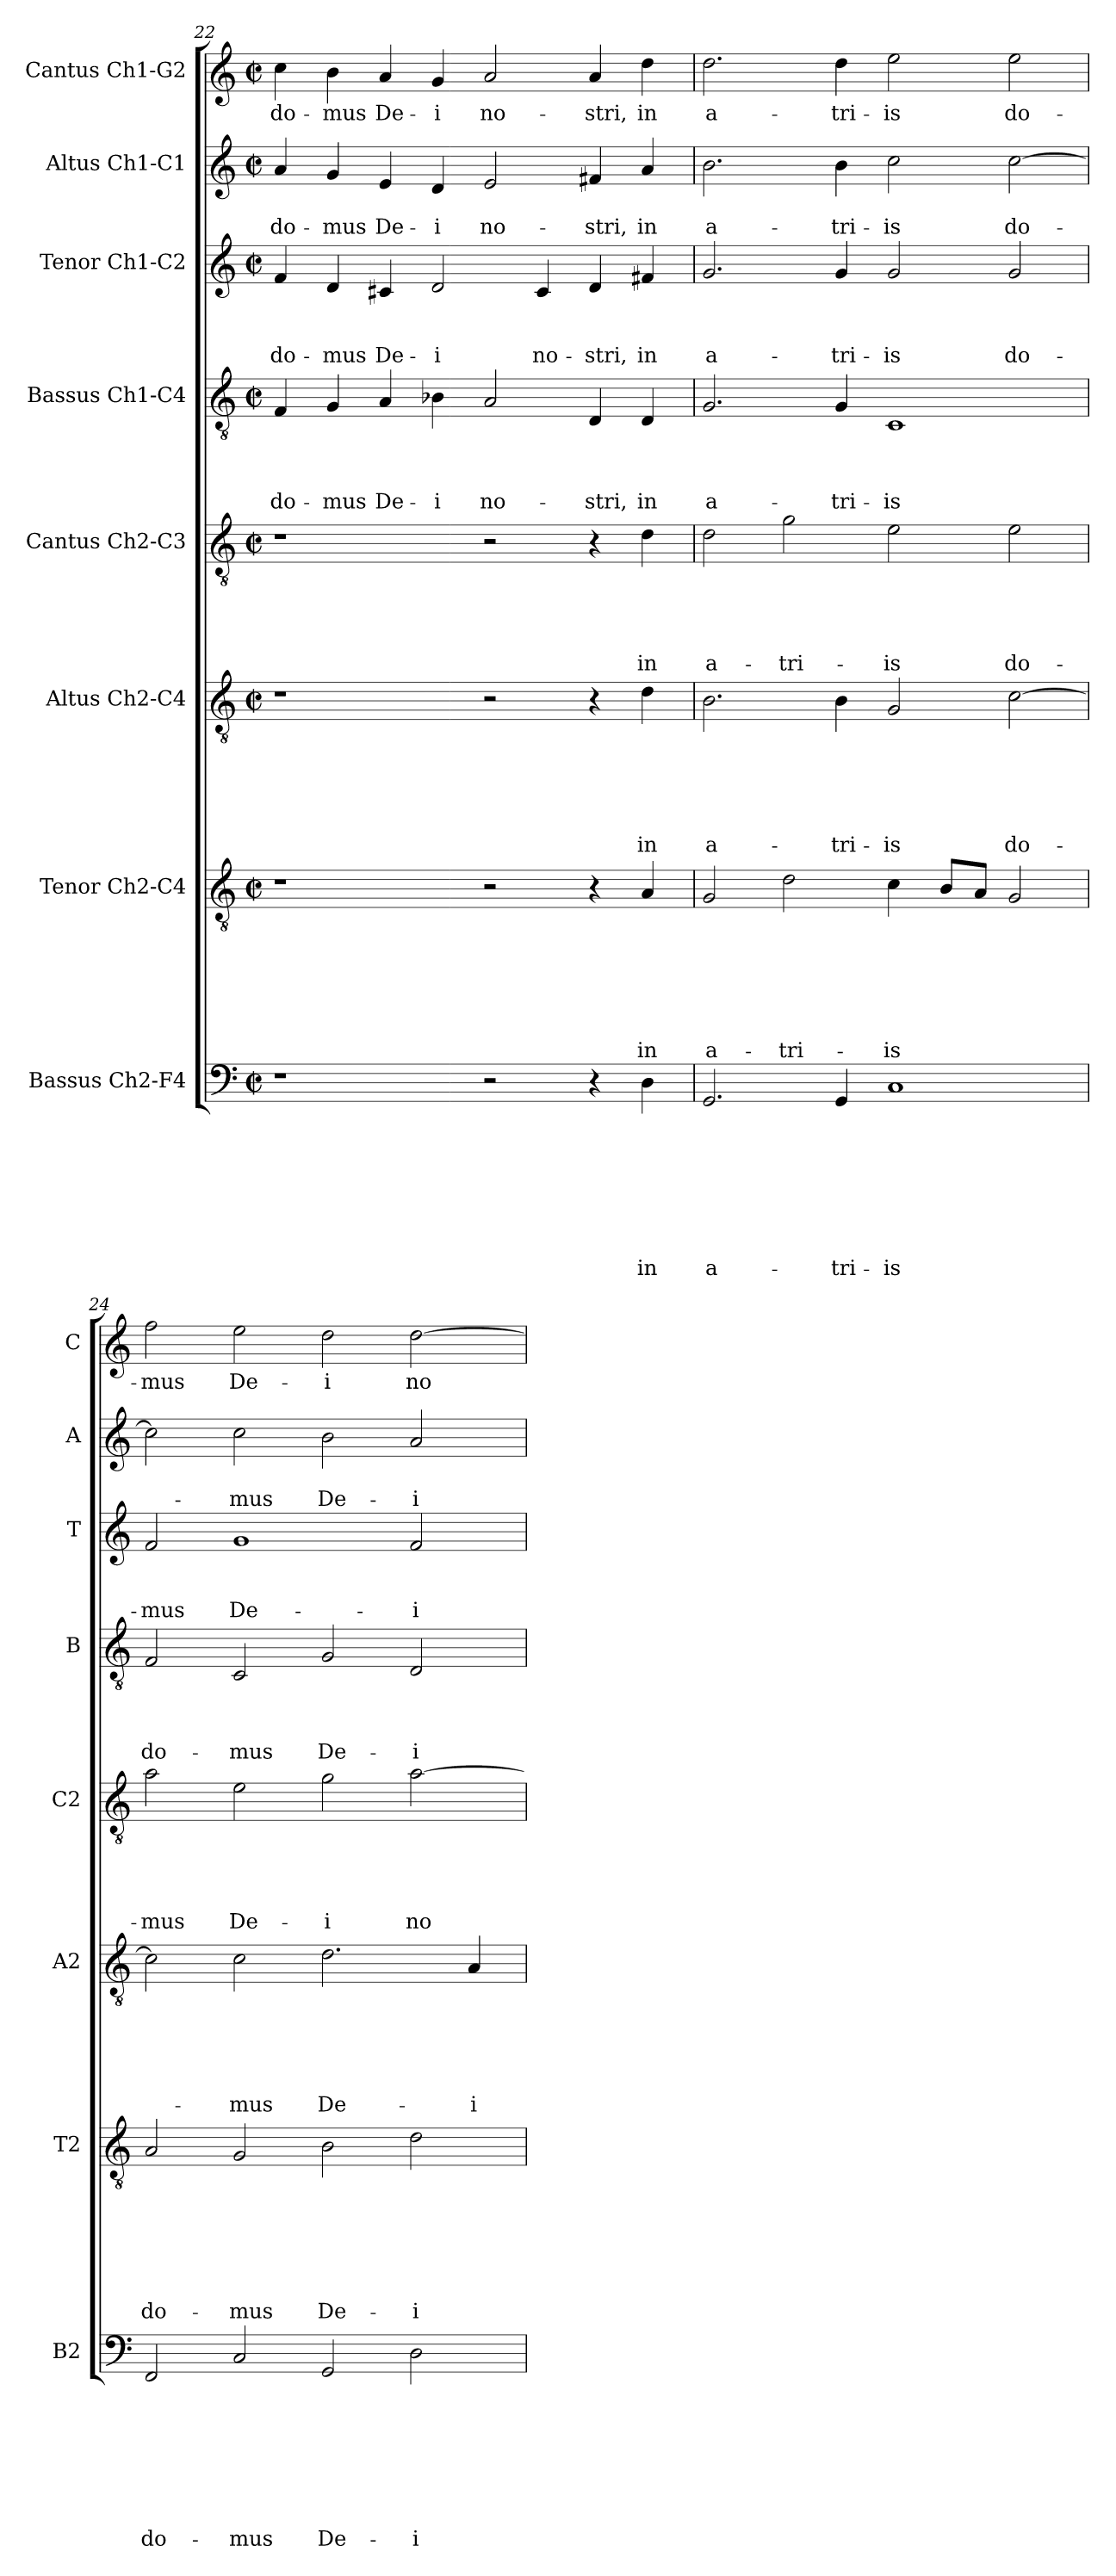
**kern	**text	**text	**text	**text	**text	**text	**text	**text	**kern	**text	**text	**text	**text	**text	**text	**text	**kern	**text	**text	**text	**text	**text	**text	**kern	**text	**text	**text	**text	**text	**kern	**text	**text	**text	**text	**kern	**text	**text	**text	**kern	**text	**text	**kern	**text
*part8	*part8	*part8	*part8	*part8	*part8	*part8	*part8	*part8	*part7	*part7	*part7	*part7	*part7	*part7	*part7	*part7	*part6	*part6	*part6	*part6	*part6	*part6	*part6	*part5	*part5	*part5	*part5	*part5	*part5	*part4	*part4	*part4	*part4	*part4	*part3	*part3	*part3	*part3	*part2	*part2	*part2	*part1	*part1
*staff8	*staff8	*staff8	*staff8	*staff8	*staff8	*staff8	*staff8	*staff8	*staff7	*staff7	*staff7	*staff7	*staff7	*staff7	*staff7	*staff7	*staff6	*staff6	*staff6	*staff6	*staff6	*staff6	*staff6	*staff5	*staff5	*staff5	*staff5	*staff5	*staff5	*staff4	*staff4	*staff4	*staff4	*staff4	*staff3	*staff3	*staff3	*staff3	*staff2	*staff2	*staff2	*staff1	*staff1
*I"Bassus Ch2-F4	*	*	*	*	*	*	*	*	*I"Tenor Ch2-C4	*	*	*	*	*	*	*	*I"Altus Ch2-C4	*	*	*	*	*	*	*I"Cantus Ch2-C3	*	*	*	*	*	*I"Bassus Ch1-C4	*	*	*	*	*I"Tenor Ch1-C2	*	*	*	*I"Altus Ch1-C1	*	*	*I"Cantus Ch1-G2	*
*I'B2	*	*	*	*	*	*	*	*	*I'T2	*	*	*	*	*	*	*	*I'A2	*	*	*	*	*	*	*I'C2	*	*	*	*	*	*I'B	*	*	*	*	*I'T	*	*	*	*I'A	*	*	*I'C	*
*clefF4	*	*	*	*	*	*	*	*	*clefGv2	*	*	*	*	*	*	*	*clefGv2	*	*	*	*	*	*	*clefGv2	*	*	*	*	*	*clefGv2	*	*	*	*	*clefG2	*	*	*	*clefG2	*	*	*clefG2	*
*k[]	*	*	*	*	*	*	*	*	*k[]	*	*	*	*	*	*	*	*k[]	*	*	*	*	*	*	*k[]	*	*	*	*	*	*k[]	*	*	*	*	*k[]	*	*	*	*k[]	*	*	*k[]	*
*C:	*	*	*	*	*	*	*	*	*C:	*	*	*	*	*	*	*	*C:	*	*	*	*	*	*	*C:	*	*	*	*	*	*C:	*	*	*	*	*C:	*	*	*	*C:	*	*	*C:	*
*M2/2	*	*	*	*	*	*	*	*	*M2/2	*	*	*	*	*	*	*	*M2/2	*	*	*	*	*	*	*M2/2	*	*	*	*	*	*M2/2	*	*	*	*	*M2/2	*	*	*	*M2/2	*	*	*M2/2	*
*met(c|)	*	*	*	*	*	*	*	*	*met(c|)	*	*	*	*	*	*	*	*met(c|)	*	*	*	*	*	*	*met(c|)	*	*	*	*	*	*met(c|)	*	*	*	*	*met(c|)	*	*	*	*met(c|)	*	*	*met(c|)	*
=22	=22	=22	=22	=22	=22	=22	=22	=22	=22	=22	=22	=22	=22	=22	=22	=22	=22	=22	=22	=22	=22	=22	=22	=22	=22	=22	=22	=22	=22	=22	=22	=22	=22	=22	=22	=22	=22	=22	=22	=22	=22	=22	=22
!	!	!	!	!	!	!	!	!	!	!	!	!	!	!	!	!	!	!	!	!	!	!	!	!	!	!	!	!	!	!	!	!	!	!LO:LY:b	!	!	!	!LO:LY:b	!	!	!LO:LY:b	!	!LO:LY:b
1r	.	.	.	.	.	.	.	.	1r	.	.	.	.	.	.	.	1r	.	.	.	.	.	.	1r	.	.	.	.	.	4F/	.	.	.	do-	4f/	.	.	do-	4a/	.	do-	4cc\	do-
!	!	!	!	!	!	!	!	!	!	!	!	!	!	!	!	!	!	!	!	!	!	!	!	!	!	!	!	!	!	!	!	!	!	!LO:LY:b	!	!	!	!LO:LY:b	!	!	!LO:LY:b	!	!LO:LY:b
.	.	.	.	.	.	.	.	.	.	.	.	.	.	.	.	.	.	.	.	.	.	.	.	.	.	.	.	.	.	4G/	.	.	.	-mus	4d/	.	.	-mus	4g/	.	-mus	4b\	-mus
!	!	!	!	!	!	!	!	!	!	!	!	!	!	!	!	!	!	!	!	!	!	!	!	!	!	!	!	!	!	!	!	!	!	!LO:LY:b	!	!	!	!LO:LY:b	!	!	!LO:LY:b	!	!LO:LY:b
.	.	.	.	.	.	.	.	.	.	.	.	.	.	.	.	.	.	.	.	.	.	.	.	.	.	.	.	.	.	4A/	.	.	.	De-	4c#X/	.	.	De-	4e/	.	De-	4a/	De-
!	!	!	!	!	!	!	!	!	!	!	!	!	!	!	!	!	!	!	!	!	!	!	!	!	!	!	!	!	!	!	!	!	!	!LO:LY:b	!	!	!	!LO:LY:b	!	!	!LO:LY:b	!	!LO:LY:b
.	.	.	.	.	.	.	.	.	.	.	.	.	.	.	.	.	.	.	.	.	.	.	.	.	.	.	.	.	.	4B-X\	.	.	.	-i	2d/	.	.	-i	4d/	.	-i	4g/	-i
!	!	!	!	!	!	!	!	!	!	!	!	!	!	!	!	!	!	!	!	!	!	!	!	!	!	!	!	!	!	!	!	!	!	!LO:LY:b	!	!	!	!	!	!	!LO:LY:b	!	!LO:LY:b
2r	.	.	.	.	.	.	.	.	2r	.	.	.	.	.	.	.	2r	.	.	.	.	.	.	2r	.	.	.	.	.	2A/	.	.	.	no-	.	.	.	.	2e/	.	no-	2a/	no-
!	!	!	!	!	!	!	!	!	!	!	!	!	!	!	!	!	!	!	!	!	!	!	!	!	!	!	!	!	!	!	!	!	!	!	!	!	!	!LO:LY:b	!	!	!	!	!
.	.	.	.	.	.	.	.	.	.	.	.	.	.	.	.	.	.	.	.	.	.	.	.	.	.	.	.	.	.	.	.	.	.	.	4c#/	.	.	no-	.	.	.	.	.
!	!	!	!	!	!	!	!	!	!	!	!	!	!	!	!	!	!	!	!	!	!	!	!	!	!	!	!	!	!	!	!	!	!	!LO:LY:b	!	!	!	!LO:LY:b	!	!	!LO:LY:b	!	!LO:LY:b
4r	.	.	.	.	.	.	.	.	4r	.	.	.	.	.	.	.	4r	.	.	.	.	.	.	4r	.	.	.	.	.	4D/	.	.	.	-stri,	4d/	.	.	-stri,	4f#X/	.	-stri,	4a/	-stri,
!	!	!	!	!	!	!	!	!LO:LY:b	!	!	!	!	!	!	!	!LO:LY:b	!	!	!	!	!	!	!LO:LY:b	!	!	!	!	!	!LO:LY:b	!	!	!	!	!LO:LY:b	!	!	!	!LO:LY:b	!	!	!LO:LY:b	!	!LO:LY:b
4D\	.	.	.	.	.	.	.	in	4A/	.	.	.	.	.	.	in	4d\	.	.	.	.	.	in	4d\	.	.	.	.	in	4D/	.	.	.	in	4f#X/	.	.	in	4a/	.	in	4dd\	in
!!LO:LB:g=z
=23	=23	=23	=23	=23	=23	=23	=23	=23	=23	=23	=23	=23	=23	=23	=23	=23	=23	=23	=23	=23	=23	=23	=23	=23	=23	=23	=23	=23	=23	=23	=23	=23	=23	=23	=23	=23	=23	=23	=23	=23	=23	=23	=23
!	!	!	!	!	!	!	!	!LO:LY:b	!	!	!	!	!	!	!	!LO:LY:b	!	!	!	!	!	!	!LO:LY:b	!	!	!	!	!	!LO:LY:b	!	!	!	!	!LO:LY:b	!	!	!	!LO:LY:b	!	!	!LO:LY:b	!	!LO:LY:b
2.GG/	.	.	.	.	.	.	.	a-	2G/	.	.	.	.	.	.	a-	2.B\	.	.	.	.	.	a-	2d\	.	.	.	.	a-	2.G/	.	.	.	a-	2.g/	.	.	a-	2.b\	.	a-	2.dd\	a-
!	!	!	!	!	!	!	!	!	!	!	!	!	!	!	!	!LO:LY:b	!	!	!	!	!	!	!	!	!	!	!	!	!LO:LY:b	!	!	!	!	!	!	!	!	!	!	!	!	!	!
.	.	.	.	.	.	.	.	.	2d\	.	.	.	.	.	.	-tri-	.	.	.	.	.	.	.	2g\	.	.	.	.	-tri-	.	.	.	.	.	.	.	.	.	.	.	.	.	.
!	!	!	!	!	!	!	!	!LO:LY:b	!	!	!	!	!	!	!	!	!	!	!	!	!	!	!LO:LY:b	!	!	!	!	!	!	!	!	!	!	!LO:LY:b	!	!	!	!LO:LY:b	!	!	!LO:LY:b	!	!LO:LY:b
4GG/	.	.	.	.	.	.	.	-tri-	.	.	.	.	.	.	.	.	4B\	.	.	.	.	.	-tri-	.	.	.	.	.	.	4G/	.	.	.	-tri-	4g/	.	.	-tri-	4b\	.	-tri-	4dd\	-tri-
!	!	!	!	!	!	!	!	!LO:LY:b	!	!	!	!	!	!	!	!LO:LY:b	!	!	!	!	!	!	!LO:LY:b	!	!	!	!	!	!LO:LY:b	!	!	!	!	!LO:LY:b	!	!	!	!LO:LY:b	!	!	!LO:LY:b	!	!LO:LY:b
1C	.	.	.	.	.	.	.	-is	4c\	.	.	.	.	.	.	-is	2G/	.	.	.	.	.	-is	2e\	.	.	.	.	-is	1C	.	.	.	-is	2g/	.	.	-is	2cc\	.	-is	2ee\	-is
.	.	.	.	.	.	.	.	.	8B/L	.	.	.	.	.	.	.	.	.	.	.	.	.	.	.	.	.	.	.	.	.	.	.	.	.	.	.	.	.	.	.	.	.	.
.	.	.	.	.	.	.	.	.	8A/J	.	.	.	.	.	.	.	.	.	.	.	.	.	.	.	.	.	.	.	.	.	.	.	.	.	.	.	.	.	.	.	.	.	.
!	!	!	!	!	!	!	!	!	!	!	!	!	!	!	!	!	!	!	!	!	!	!	!LO:LY:b	!	!	!	!	!	!LO:LY:b	!	!	!	!	!	!	!	!	!LO:LY:b	!	!	!LO:LY:b	!	!LO:LY:b
.	.	.	.	.	.	.	.	.	2G/	.	.	.	.	.	.	.	[2c\	.	.	.	.	.	do-	2e\	.	.	.	.	do-	.	.	.	.	.	2g/	.	.	do-	[2cc\	.	do-	2ee\	do-
=24	=24	=24	=24	=24	=24	=24	=24	=24	=24	=24	=24	=24	=24	=24	=24	=24	=24	=24	=24	=24	=24	=24	=24	=24	=24	=24	=24	=24	=24	=24	=24	=24	=24	=24	=24	=24	=24	=24	=24	=24	=24	=24	=24
!	!	!	!	!	!	!	!	!LO:LY:b	!	!	!	!	!	!	!	!LO:LY:b	!	!	!	!	!	!	!	!	!	!	!	!	!LO:LY:b	!	!	!	!	!LO:LY:b	!	!	!	!LO:LY:b	!	!	!	!	!LO:LY:b
2FF/	.	.	.	.	.	.	.	do-	2A/	.	.	.	.	.	.	do-	2c\]	.	.	.	.	.	.	2a\	.	.	.	.	-mus	2F/	.	.	.	do-	2f/	.	.	-mus	2cc\]	.	.	2ff\	-mus
!	!	!	!	!	!	!	!	!LO:LY:b	!	!	!	!	!	!	!	!LO:LY:b	!	!	!	!	!	!	!LO:LY:b	!	!	!	!	!	!LO:LY:b	!	!	!	!	!LO:LY:b	!	!	!	!LO:LY:b	!	!	!LO:LY:b	!	!LO:LY:b
2C/	.	.	.	.	.	.	.	-mus	2G/	.	.	.	.	.	.	-mus	2c\	.	.	.	.	.	-mus	2e\	.	.	.	.	De-	2C/	.	.	.	-mus	1g	.	.	De-	2cc\	.	-mus	2ee\	De-
!	!	!	!	!	!	!	!	!LO:LY:b	!	!	!	!	!	!	!	!LO:LY:b	!	!	!	!	!	!	!LO:LY:b	!	!	!	!	!	!LO:LY:b	!	!	!	!	!LO:LY:b	!	!	!	!	!	!	!LO:LY:b	!	!LO:LY:b
2GG/	.	.	.	.	.	.	.	De-	2B\	.	.	.	.	.	.	De-	2.d\	.	.	.	.	.	De-	2g\	.	.	.	.	-i	2G/	.	.	.	De-	.	.	.	.	2b\	.	De-	2dd\	-i
!	!	!	!	!	!	!	!	!LO:LY:b	!	!	!	!	!	!	!	!LO:LY:b	!	!	!	!	!	!	!	!	!	!	!	!	!LO:LY:b	!	!	!	!	!LO:LY:b	!	!	!	!LO:LY:b	!	!	!LO:LY:b	!	!LO:LY:b
2D\	.	.	.	.	.	.	.	-i	2d\	.	.	.	.	.	.	-i	.	.	.	.	.	.	.	[2a\	.	.	.	.	no-	2D/	.	.	.	-i	2f/	.	.	-i	2a/	.	-i	[2dd\	no-
!	!	!	!	!	!	!	!	!	!	!	!	!	!	!	!	!	!	!	!	!	!	!	!LO:LY:b	!	!	!	!	!	!	!	!	!	!	!	!	!	!	!	!	!	!	!	!
.	.	.	.	.	.	.	.	.	.	.	.	.	.	.	.	.	4A/	.	.	.	.	.	-i	.	.	.	.	.	.	.	.	.	.	.	.	.	.	.	.	.	.	.	.
=	=	=	=	=	=	=	=	=	=	=	=	=	=	=	=	=	=	=	=	=	=	=	=	=	=	=	=	=	=	=	=	=	=	=	=	=	=	=	=	=	=	=	=
*-	*-	*-	*-	*-	*-	*-	*-	*-	*-	*-	*-	*-	*-	*-	*-	*-	*-	*-	*-	*-	*-	*-	*-	*-	*-	*-	*-	*-	*-	*-	*-	*-	*-	*-	*-	*-	*-	*-	*-	*-	*-	*-	*-
